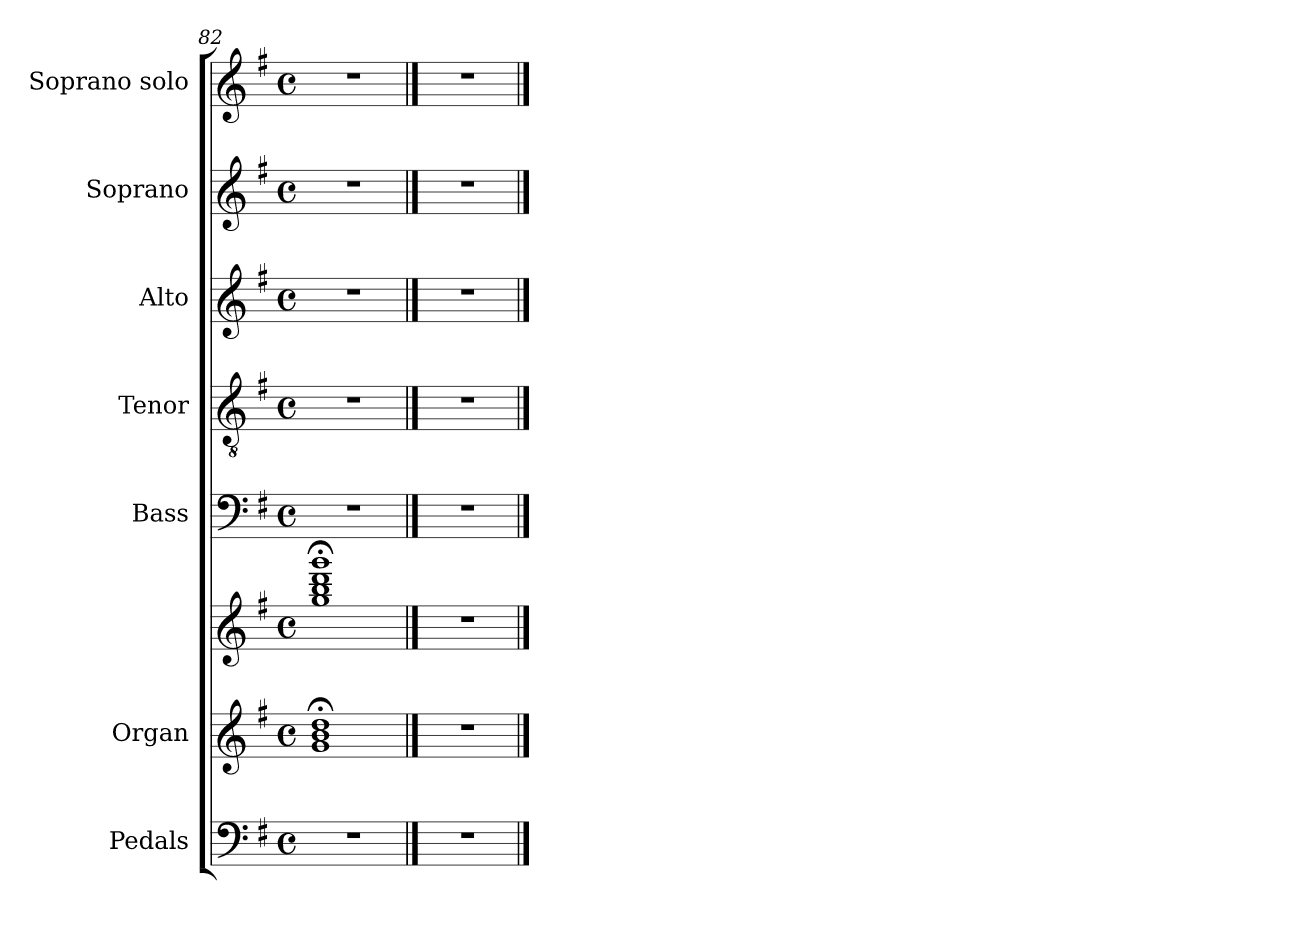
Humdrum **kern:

**kern	**kern	**kern	**kern	**kern	**kern	**kern	**kern
*part7	*part6	*part6	*part5	*part4	*part3	*part2	*part1
*staff8	*staff7	*staff6	*staff5	*staff4	*staff3	*staff2	*staff1
*I"Pedals	*I"Organ	*	*I"Bass	*I"Tenor	*I"Alto	*I"Soprano	*I"Soprano solo
*I'Ped.	*I'Org.	*	*I'B.	*I'T.	*I'A.	*I'S.	*I'S.
*clefF4	*clefG2	*clefG2	*clefF4	*clefGv2	*clefG2	*clefG2	*clefG2
*	*	*	*	*ITrd7c12	*	*	*
*k[f#]	*k[f#]	*k[f#]	*k[f#]	*k[f#]	*k[f#]	*k[f#]	*k[f#]
*G:	*G:	*G:	*G:	*G:	*G:	*G:	*G:
*M4/4	*M4/4	*M4/4	*M4/4	*M4/4	*M4/4	*M4/4	*M4/4
*met(c)	*met(c)	*met(c)	*met(c)	*met(c)	*met(c)	*met(c)	*met(c)
=82	=82	=82	=82	=82	=82	=82	=82
1r	1gi; 1bi; 1ddi;	1ggi; 1bbi; 1dddi; 1gggi;	1r	1r	1r	1r	1r
!!LO:PB:g=z
==83	==83	==83	==83	==83	==83	==83	==83
1r	1r	1r	1r	1r	1r	1r	1r
==	==	==	==	==	==	==	==
*-	*-	*-	*-	*-	*-	*-	*-
